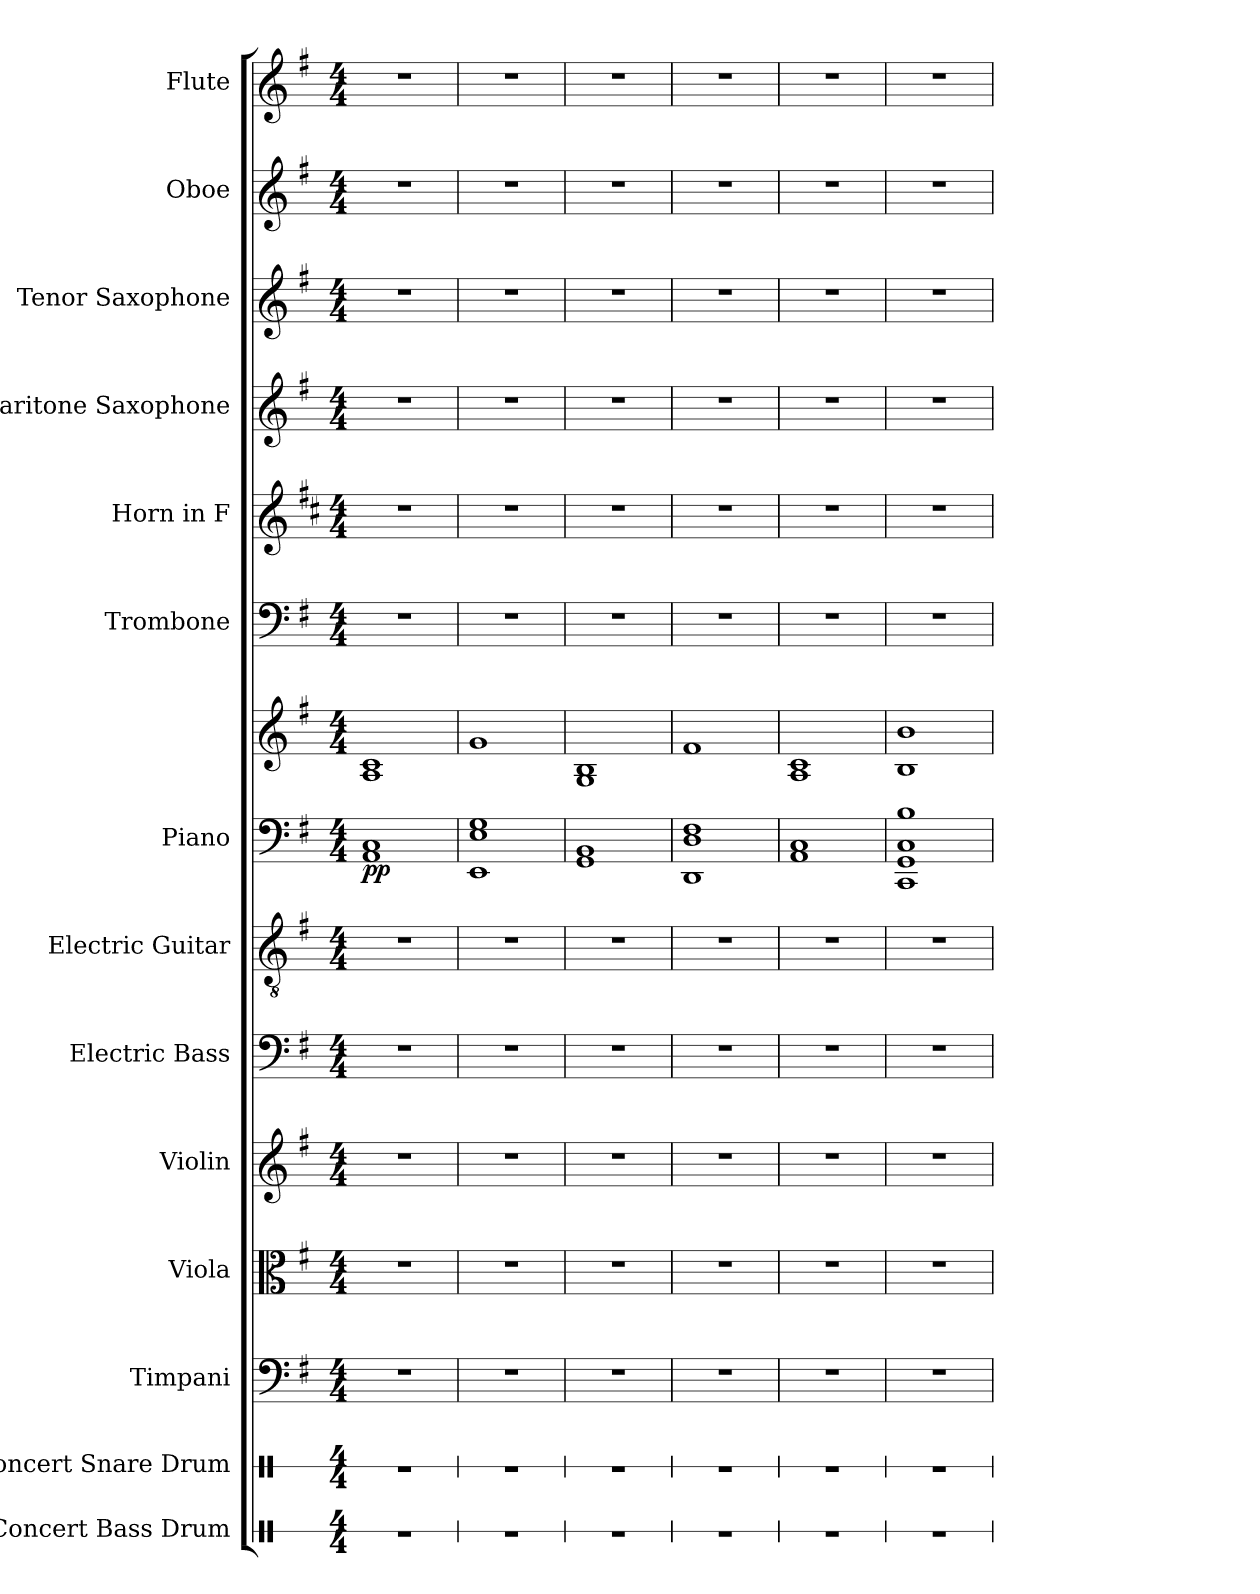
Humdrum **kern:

**kern	**kern	**kern	**kern	**kern	**kern	**kern	**kern	**kern	**dynam	**kern	**kern	**kern	**kern	**kern	**kern
*part14	*part13	*part12	*part11	*part10	*part9	*part8	*part7	*part7	*part7	*part6	*part5	*part4	*part3	*part2	*part1
*staff15	*staff14	*staff13	*staff12	*staff11	*staff10	*staff9	*staff8	*staff7	*staff7/8	*staff6	*staff5	*staff4	*staff3	*staff2	*staff1
*I"Concert Bass Drum	*I"Concert Snare Drum	*I"Timpani	*I"Viola	*I"Violin	*I"Electric Bass	*I"Electric Guitar	*I"Piano	*	*	*I"Trombone	*I"Horn in F	*I"Baritone Saxophone	*I"Tenor Saxophone	*I"Oboe	*I"Flute
*I'Con. BD	*I'Con. Sn.	*I'Timp.	*I'Vla.	*I'Vln.	*I'El. B.	*I'El. Guit.	*I'Pno.	*	*	*I'Tbn.	*	*I'Bar. Sax.	*I'T. Sax.	*I'Ob.	*I'Fl.
*stria1	*stria1	*	*	*	*	*	*	*	*	*	*	*	*	*	*
*clefX	*clefX	*clefF4	*clefC3	*clefG2	*clefF4	*clefGv2	*clefF4	*clefG2	*	*clefF4	*clefG2	*clefG2	*clefG2	*clefG2	*clefG2
*	*	*	*	*	*ITrd7c12	*	*	*	*	*	*ITrd4c7	*ITrd12c21	*ITrd8c14	*	*
*k[]	*k[]	*k[f#]	*k[f#]	*k[f#]	*k[f#]	*k[f#]	*k[f#]	*k[f#]	*	*k[f#]	*k[f#]	*k[f#]	*k[f#]	*k[f#]	*k[f#]
*M4/4	*M4/4	*M4/4	*M4/4	*M4/4	*M4/4	*M4/4	*M4/4	*M4/4	*	*M4/4	*M4/4	*M4/4	*M4/4	*M4/4	*M4/4
*MM68	*MM68	*MM68	*MM68	*MM68	*MM68	*MM68	*MM68	*MM68	*	*MM68	*MM68	*MM68	*MM68	*MM68	*MM68
=1	=1	=1	=1	=1	=1	=1	=1	=1	=1	=1	=1	=1	=1	=1	=1
!	!	!	!	!	!	!	!	!	!LO:DY:b=2	!	!	!	!	!	!
!	!	!	!	!	!	!	!	!	!LO:DY:n=1:b	!	!	!	!	!	!
1r	1r	1r	1r	1r	1r	1r	1AA 1C	1A 1c	p p	1r	1r	1r	1r	1r	1r
=2	=2	=2	=2	=2	=2	=2	=2	=2	=2	=2	=2	=2	=2	=2	=2
1r	1r	1r	1r	1r	1r	1r	1EE 1E 1G	1g	.	1r	1r	1r	1r	1r	1r
=3	=3	=3	=3	=3	=3	=3	=3	=3	=3	=3	=3	=3	=3	=3	=3
1r	1r	1r	1r	1r	1r	1r	1GG 1BB	1G 1B	.	1r	1r	1r	1r	1r	1r
=4	=4	=4	=4	=4	=4	=4	=4	=4	=4	=4	=4	=4	=4	=4	=4
1r	1r	1r	1r	1r	1r	1r	1DD 1D 1F#	1f#	.	1r	1r	1r	1r	1r	1r
=5	=5	=5	=5	=5	=5	=5	=5	=5	=5	=5	=5	=5	=5	=5	=5
1r	1r	1r	1r	1r	1r	1r	1AA 1C	1A 1c	.	1r	1r	1r	1r	1r	1r
=6	=6	=6	=6	=6	=6	=6	=6	=6	=6	=6	=6	=6	=6	=6	=6
1r	1r	1r	1r	1r	1r	1r	1CC 1GG 1C 1B	1B 1b	.	1r	1r	1r	1r	1r	1r
=	=	=	=	=	=	=	=	=	=	=	=	=	=	=	=
*-	*-	*-	*-	*-	*-	*-	*-	*-	*-	*-	*-	*-	*-	*-	*-
